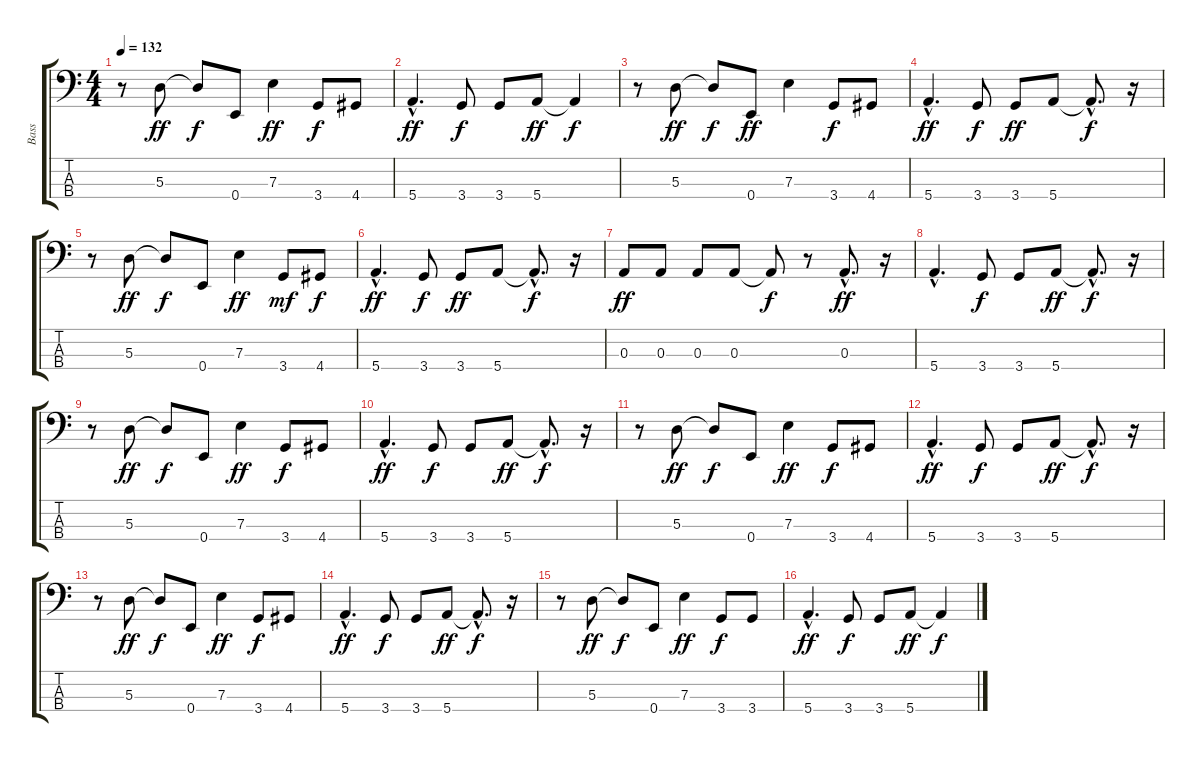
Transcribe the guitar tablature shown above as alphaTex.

\track ("Bass" "Bass") {instrument electricbasspick}
\staff {score tabs}
\tuning (G2 D2 A1 E1) {hide}
\ts (4 4)
\tempo 132
\clef f4
\ks c
r.8{dy f} 5.3.8{dy ff} 5.3{t}.8{dy f} 0.4.8 7.3.4{dy ff} 3.4.8{dy f} 4.4.8 |
5.4{hac}.4{d dy ff} 3.4.8{dy f} 3.4.8 5.4.8{dy ff} 5.4{t}.4{dy f} |
r.8 5.3.8{dy ff} 5.3{t}.8{dy f} 0.4.8{dy ff} 7.3.4 3.4.8{dy f} 4.4.8 |
5.4{hac}.4{d dy ff} 3.4.8{dy f} 3.4.8{dy ff} 5.4.8 5.4{hac t}.8{d dy f} r.16 |
r.8 5.3.8{dy ff} 5.3{t}.8{dy f} 0.4.8 7.3.4{dy ff} 3.4.8{dy mf} 4.4.8{dy f} |
5.4{hac}.4{d dy ff} 3.4.8{dy f} 3.4.8{dy ff} 5.4.8 5.4{hac t}.8{d dy f} r.16 |
0.3.8{dy ff} 0.3.8 0.3.8 0.3.8 0.3{t}.8{dy f} r.8 0.3{hac}.8{d dy ff} r.16 |
5.4{hac}.4{d} 3.4.8{dy f} 3.4.8 5.4.8{dy ff} 5.4{hac t}.8{d dy f} r.16 |
r.8 5.3.8{dy ff} 5.3{t}.8{dy f} 0.4.8 7.3.4{dy ff} 3.4.8{dy f} 4.4.8 |
5.4{hac}.4{d dy ff} 3.4.8{dy f} 3.4.8 5.4.8{dy ff} 5.4{hac t}.8{d dy f} r.16 |
r.8 5.3.8{dy ff} 5.3{t}.8{dy f} 0.4.8 7.3.4{dy ff} 3.4.8{dy f} 4.4.8 |
5.4{hac}.4{d dy ff} 3.4.8{dy f} 3.4.8 5.4.8{dy ff} 5.4{hac t}.8{d dy f} r.16 |
r.8 5.3.8{dy ff} 5.3{t}.8{dy f} 0.4.8 7.3.4{dy ff} 3.4.8{dy f} 4.4.8 |
5.4{hac}.4{d dy ff} 3.4.8{dy f} 3.4.8 5.4.8{dy ff} 5.4{hac t}.8{d dy f} r.16 |
r.8 5.3.8{dy ff} 5.3{t}.8{dy f} 0.4.8 7.3.4{dy ff} 3.4.8{dy f} 3.4.8 |
5.4{hac}.4{d dy ff} 3.4.8{dy f} 3.4.8 5.4.8{dy ff} 5.4{t}.4{dy f}
